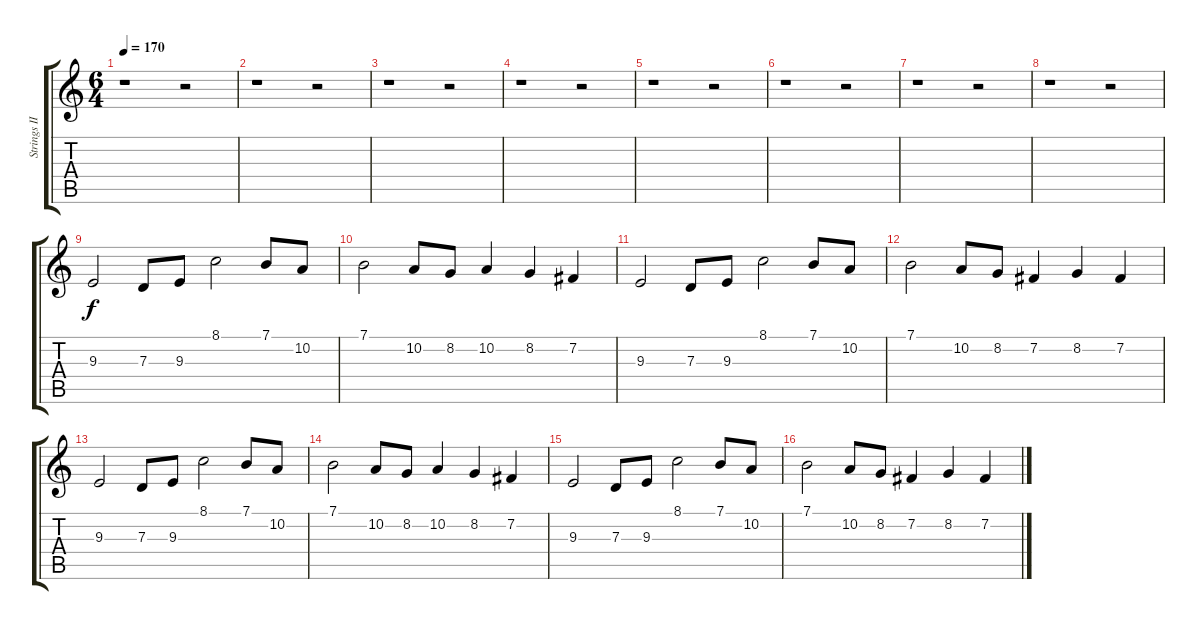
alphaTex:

\track ("Strings II" "Strings II") {instrument stringensemble1}
\staff {score tabs}
\tuning (E4 B3 G3 D3 A2 E2) {hide}
\ts (6 4)
\tempo 170
\clef g2
\ks c
r.1{dy f} r.2 |
r.1 r.2 |
r.1 r.2 |
r.1 r.2 |
r.1 r.2 |
r.1 r.2 |
r.1 r.2 |
r.1 r.2 |
9.3.2 7.3.8 9.3.8 8.1.2 7.1.8 10.2.8 |
7.1.2 10.2.8 8.2.8 10.2.4 8.2.4 7.2.4 |
9.3.2 7.3.8 9.3.8 8.1.2 7.1.8 10.2.8 |
7.1.2 10.2.8 8.2.8 7.2.4 8.2.4 7.2.4 |
9.3.2 7.3.8 9.3.8 8.1.2 7.1.8 10.2.8 |
7.1.2 10.2.8 8.2.8 10.2.4 8.2.4 7.2.4 |
9.3.2 7.3.8 9.3.8 8.1.2 7.1.8 10.2.8 |
7.1.2 10.2.8 8.2.8 7.2.4 8.2.4 7.2.4
